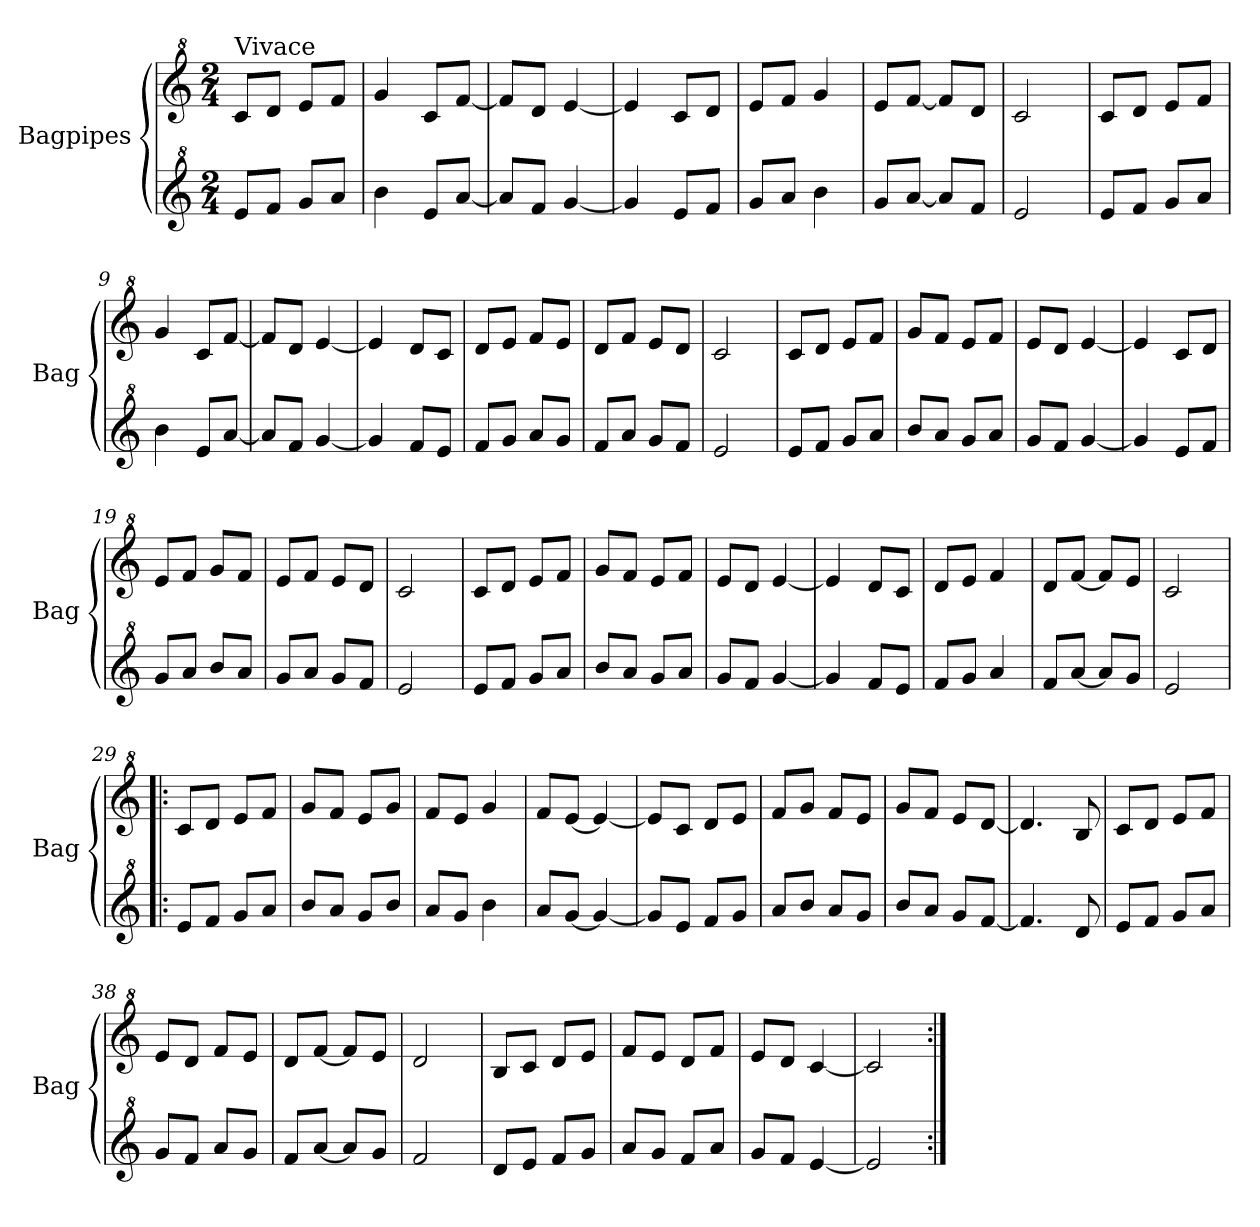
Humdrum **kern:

**kern	**kern
*part2	*part1
*staff2	*staff1
*I"Bagpipes	*I"Bagpipes
*I'Bag	*I'Bag
*clefG^2	*clefG^2
*k[]	*k[]
*C:	*C:
*M2/4	*M2/4
=1	=1
!	!LO:TX:a:t=Vivace
8ee/L	8cc/L
8ff/J	8dd/J
8gg/L	8ee/L
8aa/J	8ff/J
=2	=2
4bb\	4gg/
8ee/L	8cc/L
[8aa/J	[8ff/J
=3	=3
8aa/L]	8ff/L]
8ff/J	8dd/J
[4gg/	[4ee/
=4	=4
4gg/]	4ee/]
8ee/L	8cc/L
8ff/J	8dd/J
=5	=5
8gg/L	8ee/L
8aa/J	8ff/J
4bb\	4gg/
=6	=6
8gg/L	8ee/L
[8aa/J	[8ff/J
8aa/L]	8ff/L]
8ff/J	8dd/J
=7	=7
2ee/	2cc/
=8	=8
8ee/L	8cc/L
8ff/J	8dd/J
8gg/L	8ee/L
8aa/J	8ff/J
=9	=9
4bb\	4gg/
8ee/L	8cc/L
[8aa/J	[8ff/J
=10	=10
8aa/L]	8ff/L]
8ff/J	8dd/J
[4gg/	[4ee/
=11	=11
4gg/]	4ee/]
8ff/L	8dd/L
8ee/J	8cc/J
=12	=12
8ff/L	8dd/L
8gg/J	8ee/J
8aa/L	8ff/L
8gg/J	8ee/J
!!LO:LB:g=z
=13	=13
8ff/L	8dd/L
8aa/J	8ff/J
8gg/L	8ee/L
8ff/J	8dd/J
=14	=14
2ee/	2cc/
=15	=15
8ee/L	8cc/L
8ff/J	8dd/J
8gg/L	8ee/L
8aa/J	8ff/J
=16	=16
8bb/L	8gg/L
8aa/J	8ff/J
8gg/L	8ee/L
8aa/J	8ff/J
=17	=17
8gg/L	8ee/L
8ff/J	8dd/J
[4gg/	[4ee/
=18	=18
4gg/]	4ee/]
8ee/L	8cc/L
8ff/J	8dd/J
=19	=19
8gg/L	8ee/L
8aa/J	8ff/J
8bb/L	8gg/L
8aa/J	8ff/J
=20	=20
8gg/L	8ee/L
8aa/J	8ff/J
8gg/L	8ee/L
8ff/J	8dd/J
=21	=21
2ee/	2cc/
=22	=22
8ee/L	8cc/L
8ff/J	8dd/J
8gg/L	8ee/L
8aa/J	8ff/J
=23	=23
8bb/L	8gg/L
8aa/J	8ff/J
8gg/L	8ee/L
8aa/J	8ff/J
=24	=24
8gg/L	8ee/L
8ff/J	8dd/J
[4gg/	[4ee/
!!LO:LB:g=z
=25	=25
4gg/]	4ee/]
8ff/L	8dd/L
8ee/J	8cc/J
=26	=26
8ff/L	8dd/L
8gg/J	8ee/J
4aa/	4ff/
=27	=27
8ff/L	8dd/L
[8aa/J	[8ff/J
8aa/L]	8ff/L]
8gg/J	8ee/J
=28	=28
2ee/	2cc/
=29!|:	=29!|:
8ee/L	8cc/L
8ff/J	8dd/J
8gg/L	8ee/L
8aa/J	8ff/J
=30	=30
8bb/L	8gg/L
8aa/J	8ff/J
8gg/L	8ee/L
8bb/J	8gg/J
=31	=31
8aa/L	8ff/L
8gg/J	8ee/J
4bb\	4gg/
=32	=32
8aa/L	8ff/L
[8gg/J	[8ee/J
4gg/_	4ee/_
=33	=33
8gg/L]	8ee/L]
8ee/J	8cc/J
8ff/L	8dd/L
8gg/J	8ee/J
=34	=34
8aa/L	8ff/L
8bb/J	8gg/J
8aa/L	8ff/L
8gg/J	8ee/J
=35	=35
8bb/L	8gg/L
8aa/J	8ff/J
8gg/L	8ee/L
[8ff/J	[8dd/J
!!LO:LB:g=z
=36	=36
4.ff/]	4.dd/]
8dd/	8b/
=37	=37
8ee/L	8cc/L
8ff/J	8dd/J
8gg/L	8ee/L
8aa/J	8ff/J
=38	=38
8gg/L	8ee/L
8ff/J	8dd/J
8aa/L	8ff/L
8gg/J	8ee/J
=39	=39
8ff/L	8dd/L
[8aa/J	[8ff/J
8aa/L]	8ff/L]
8gg/J	8ee/J
=40	=40
2ff/	2dd/
=41	=41
8dd/L	8b/L
8ee/J	8cc/J
8ff/L	8dd/L
8gg/J	8ee/J
=42	=42
8aa/L	8ff/L
8gg/J	8ee/J
8ff/L	8dd/L
8aa/J	8ff/J
=43	=43
8gg/L	8ee/L
8ff/J	8dd/J
[4ee/	[4cc/
=44	=44
2ee/]	2cc/]
=:|!	=:|!
*-	*-
